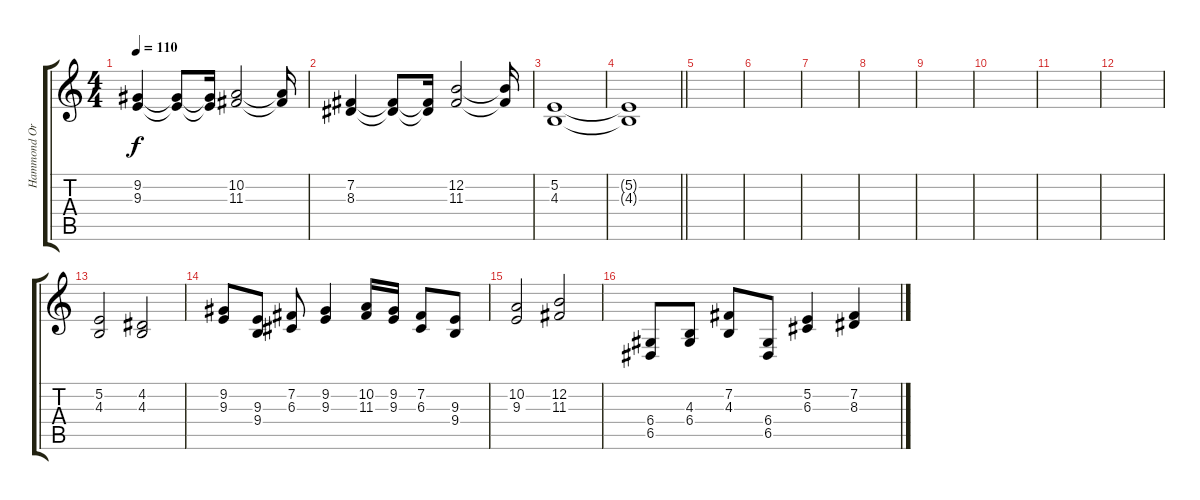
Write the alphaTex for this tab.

\track ("Hammond Organ" "Hammond Or") {instrument drawbarorgan}
\staff {score tabs}
\tuning (E4 B3 G3 D3 A2 E2) {hide}
\ts (4 4)
\tempo 110
\clef g2
\ks c
(9.2 9.3).4{dy f} (9.2{t} 9.3{t}).8 (9.2{t} 9.3{t}).16 (10.2 11.3).2 (10.2{t} 11.3{t}).16 |
(7.2 8.3).4 (7.2{t} 8.3{t}).8 (7.2{t} 8.3{t}).16 (12.2 11.3).2 (12.2{t} 11.3{t}).16 |
(5.2 4.3).1 |
\barLineRight lightlight
(5.2{t} 4.3{t}).1 |
|
|
|
|
|
|
|
|
(5.2 4.3).2 (4.2 4.3).2 |
(9.2 9.3).8 (9.3 9.4).8 (7.2 6.3).8 (9.2 9.3).4 (10.2 11.3).16 (9.2 9.3).16 (7.2 6.3).8 (9.3 9.4).8 |
(10.2 9.3).2 (12.2 11.3).2 |
(6.4 6.5).8 (4.3 6.4).8 (7.2 4.3).8 (6.4 6.5).8 (5.2 6.3).4 (7.2 8.3).4
